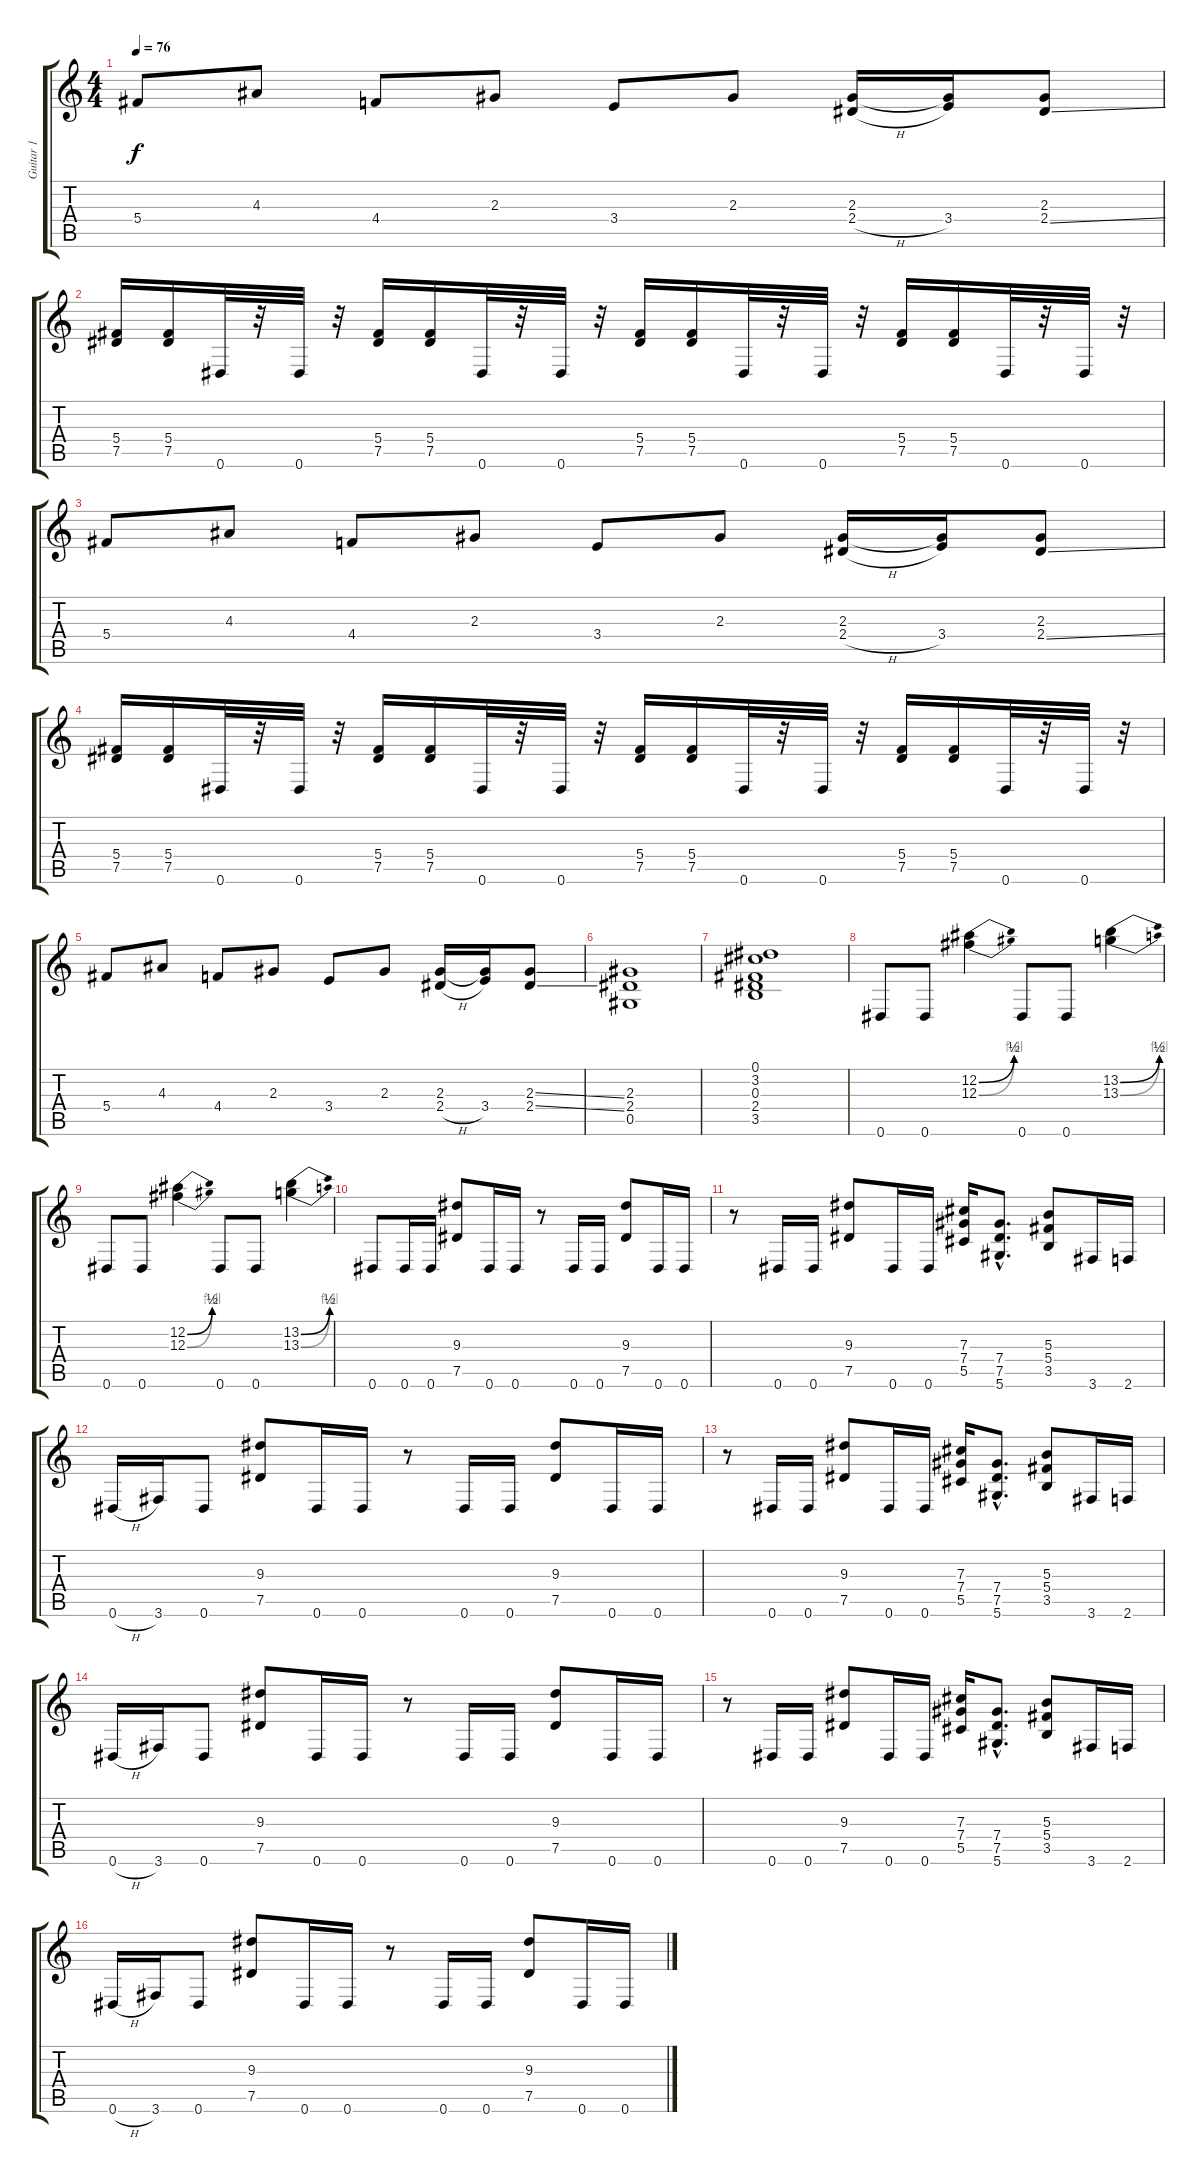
\track ("Guitar 1" "Guitar 1") {instrument distortionguitar}
\staff {score tabs}
\tuning (Eb4 Bb3 Gb3 Db3 Ab2 Eb2) {hide}
\ts (4 4)
\tempo 76
\clef g2
\ks c
5.4.8{dy f} 4.3.8 4.4.8 2.3.8 3.4.8 2.3.8 (2.3 2.4{h}).16 (2.3{t} 3.4).16 (2.3 2.4{ss}).8 |
(5.4 7.5).16 (5.4 7.5).16 0.6.32 r.32 0.6.32 r.32 (5.4 7.5).16 (5.4 7.5).16 0.6.32 r.32 0.6.32 r.32 (5.4 7.5).16 (5.4 7.5).16 0.6.32 r.32 0.6.32 r.32 (5.4 7.5).16 (5.4 7.5).16 0.6.32 r.32 0.6.32 r.32 |
5.4.8 4.3.8 4.4.8 2.3.8 3.4.8 2.3.8 (2.3 2.4{h}).16 (2.3{t} 3.4).16 (2.3 2.4{ss}).8 |
(5.4 7.5).16 (5.4 7.5).16 0.6.32 r.32 0.6.32 r.32 (5.4 7.5).16 (5.4 7.5).16 0.6.32 r.32 0.6.32 r.32 (5.4 7.5).16 (5.4 7.5).16 0.6.32 r.32 0.6.32 r.32 (5.4 7.5).16 (5.4 7.5).16 0.6.32 r.32 0.6.32 r.32 |
5.4.8 4.3.8 4.4.8 2.3.8 3.4.8 2.3.8 (2.3 2.4{h}).16 (2.3{t} 3.4).16 (2.3{ss} 2.4{ss}).8 |
(2.3 2.4 0.5).1 |
(0.1 3.2 0.3 2.4 3.5).1 |
0.6.8 0.6.8 (12.2{be (bend 0 0 60 2)} 12.3{be (bend 0 0 60 4)}).4 0.6.8 0.6.8 (13.2{be (bend 0 0 60 2)} 13.3{be (bend 0 0 60 4)}).4 |
0.6.8 0.6.8 (12.2{be (bend 0 0 60 2)} 12.3{be (bend 0 0 60 4)}).4 0.6.8 0.6.8 (13.2{be (bend 0 0 60 2)} 13.3{be (bend 0 0 60 4)}).4 |
0.6.8 0.6.16 0.6.16 (9.3 7.5).8 0.6.16 0.6.16 r.8 0.6.16 0.6.16 (9.3 7.5).8 0.6.16 0.6.16 |
r.8 0.6.16 0.6.16 (9.3 7.5).8 0.6.16 0.6.16 (7.3 7.4 5.5).16 (7.4{hac} 7.5{hac} 5.6{hac}).8{d} (5.3 5.4 3.5).8 3.6.16 2.6.16 |
0.6{h}.16 3.6.16 0.6.8 (9.3 7.5).8 0.6.16 0.6.16 r.8 0.6.16 0.6.16 (9.3 7.5).8 0.6.16 0.6.16 |
r.8 0.6.16 0.6.16 (9.3 7.5).8 0.6.16 0.6.16 (7.3 7.4 5.5).16 (7.4{hac} 7.5{hac} 5.6{hac}).8{d} (5.3 5.4 3.5).8 3.6.16 2.6.16 |
0.6{h}.16 3.6.16 0.6.8 (9.3 7.5).8 0.6.16 0.6.16 r.8 0.6.16 0.6.16 (9.3 7.5).8 0.6.16 0.6.16 |
r.8 0.6.16 0.6.16 (9.3 7.5).8 0.6.16 0.6.16 (7.3 7.4 5.5).16 (7.4{hac} 7.5{hac} 5.6{hac}).8{d} (5.3 5.4 3.5).8 3.6.16 2.6.16 |
0.6{h}.16 3.6.16 0.6.8 (9.3 7.5).8 0.6.16 0.6.16 r.8 0.6.16 0.6.16 (9.3 7.5).8 0.6.16 0.6.16
